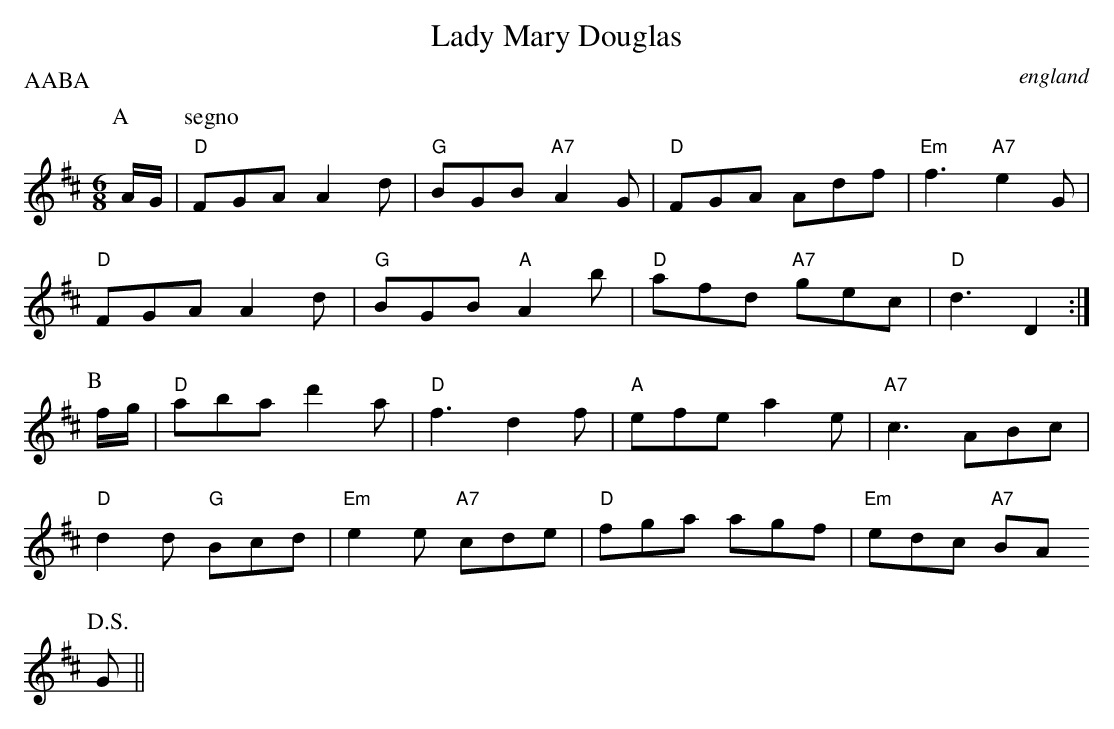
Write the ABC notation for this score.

X:1
T:Lady Mary Douglas
O:england
P:AABA
M:6/8
K:D
P:A
A/2G/2|\
P:segno
"D"FGA A2d|"G"BGB "A7"A2G|"D"FGA Adf|"Em"f3 "A7"e2G|
"D"FGA A2d|"G"BGB "A"A2b|"D"afd "A7"gec|"D"d3 D2:|
P:B
f/2g/2|"D"aba d'2a|"D"f3 d2f|"A"efe a2e|"A7"c3 ABc|
"D"d2d "G"Bcd|"Em"e2e "A7"cde|"D"fga agf|"Em"edc "A7"BA
P:D.S.
G||
